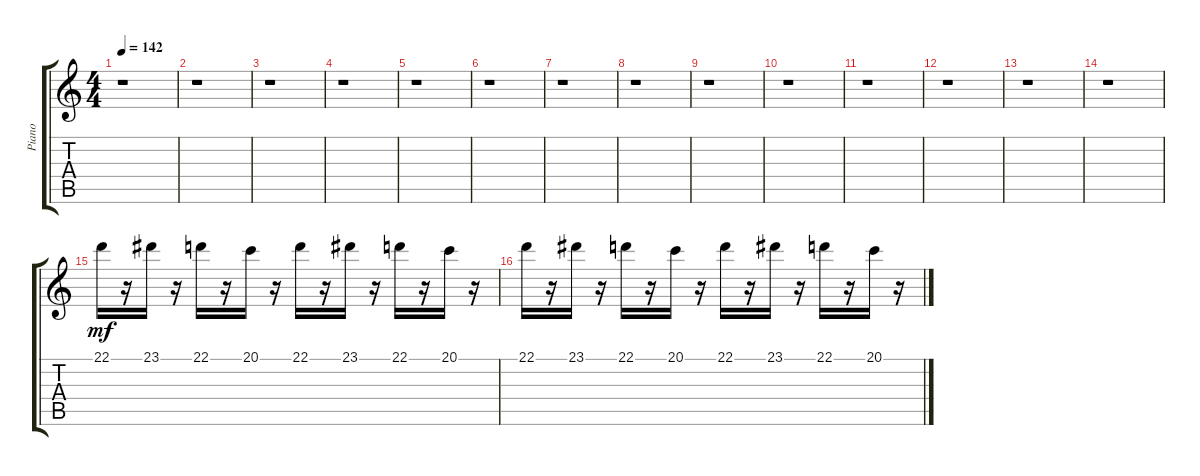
\track ("Piano" "Piano") {instrument electricpiano2}
\staff {score tabs}
\tuning (E4 B3 G3 D3 A2 E2) {hide}
\ts (4 4)
\tempo 142
\clef g2
\ks c
r.1{dy f} |
r.1 |
r.1 |
r.1 |
r.1 |
r.1 |
r.1 |
r.1 |
r.1 |
r.1 |
r.1 |
r.1 |
r.1 |
r.1 |
22.1.16{dy mf volume 13} r.16 23.1.16 r.16 22.1.16 r.16 20.1.16 r.16 22.1.16 r.16 23.1.16 r.16 22.1.16 r.16 20.1.16 r.16 |
22.1.16{volume 13} r.16 23.1.16 r.16 22.1.16 r.16 20.1.16 r.16 22.1.16 r.16 23.1.16 r.16 22.1.16 r.16 20.1.16 r.16
